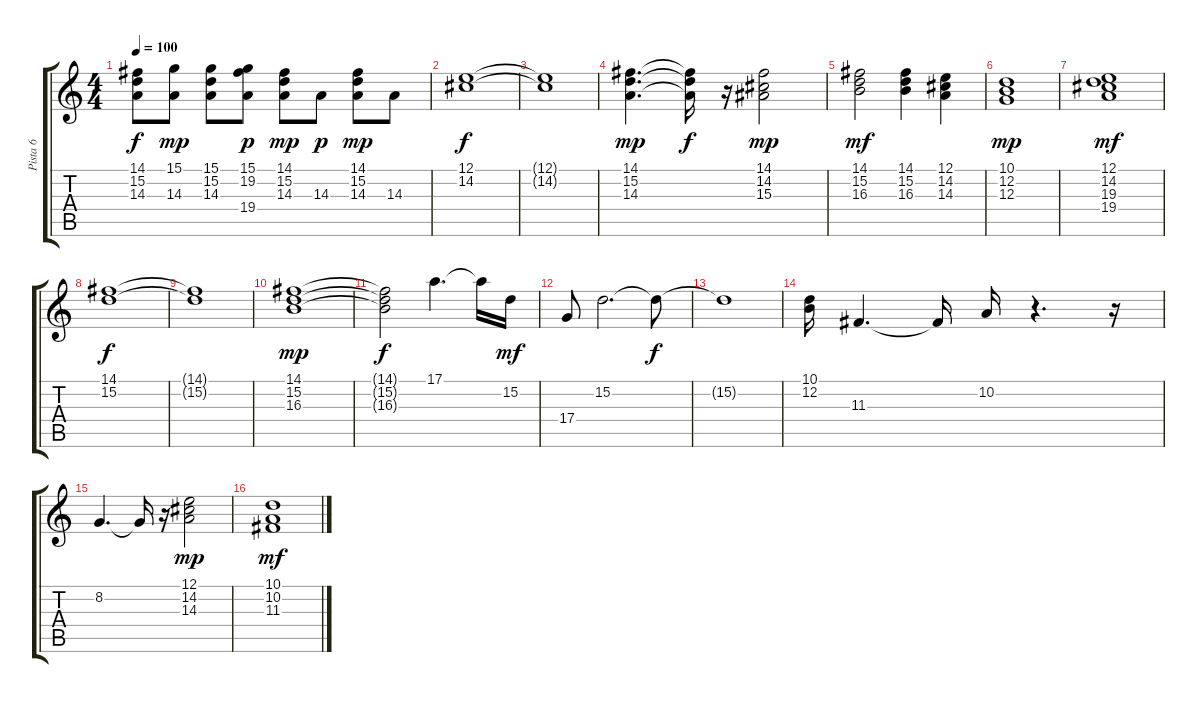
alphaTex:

\track ("Pista 6" "Pista 6") {instrument rockorgan}
\staff {score tabs}
\tuning (E4 B3 G3 D3 A2 E2) {hide}
\ts (4 4)
\tempo 100
\clef g2
\ks c
(14.1{t} 15.2{t} 14.3{t}).8{dy f} (15.1 14.3).8{dy mp} (15.1 15.2 14.3).8 (15.1 19.2 19.4).8{dy p} (14.1 15.2 14.3).8{dy mp} 14.3.8{dy p} (14.1 15.2 14.3).8{dy mp} 14.3.8 |
(12.1 14.2).1{dy f} |
(12.1{t} 14.2{t}).1 |
(14.1 15.2 14.3).4{d dy mp} (14.1{t} 15.2{t} 14.3{t}).16{dy f} r.16 (14.1 14.2 15.3).2{dy mp} |
(14.1 15.2 16.3).2{dy mf} (14.1 15.2 16.3).4 (12.1 14.2 14.3).4 |
(10.1 12.2 12.3).1{dy mp} |
(12.1 14.2 19.3 19.4).1{dy mf} |
(14.1 15.2).1{dy f volume 11} |
(14.1{t} 15.2{t}).1 |
(14.1 15.2 16.3).1{dy mp volume 9} |
(14.1{t} 15.2{t} 16.3{t}).2{dy f} 17.1.4{d volume 11} 17.1{t}.16 15.2.16{dy mf} |
17.4.8 15.2.2{d} 15.2{t}.8{dy f} |
15.2{t}.1 |
(10.1 12.2).16 11.3.4{d} 11.3{t}.16 10.2.16 r.4{d} r.16 |
8.2.4{d} 8.2{t}.16 r.16 (12.1 14.2 14.3).2{dy mp} |
(10.1 10.2 11.3).1{dy mf}
